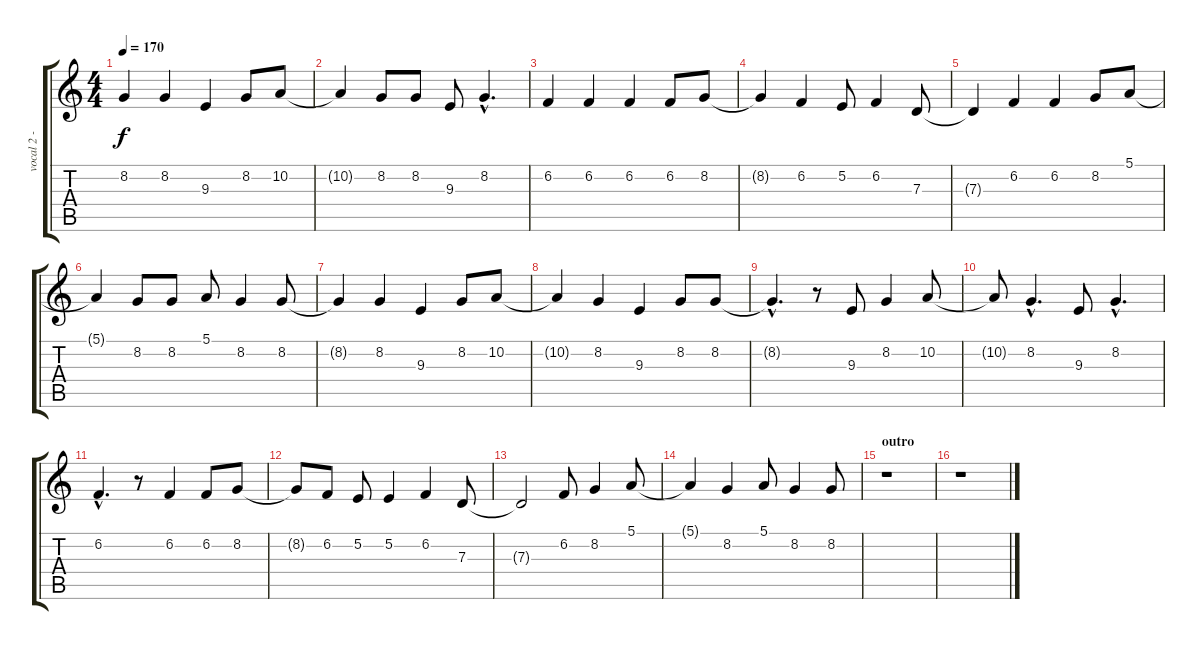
\track ("vocal 2 - Eddy" "vocal 2 - ") {instrument synthbrass1}
\staff {score tabs}
\tuning (E4 B3 G3 D3 A2 E2) {hide}
\ts (4 4)
\tempo 170
\clef g2
\ks c
8.2{t}.4{dy f} 8.2.4 9.3.4 8.2.8 10.2.8 |
10.2{t}.4 8.2.8 8.2.8 9.3.8 8.2{hac}.4{d} |
6.2.4 6.2.4 6.2.4 6.2.8 8.2.8 |
8.2{t}.4 6.2.4 5.2.8 6.2.4 7.3.8 |
7.3{t}.4 6.2.4 6.2.4 8.2.8 5.1.8 |
5.1{t}.4 8.2.8 8.2.8 5.1.8 8.2.4 8.2.8 |
8.2{t}.4 8.2.4 9.3.4 8.2.8 10.2.8 |
10.2{t}.4 8.2.4 9.3.4 8.2.8 8.2.8 |
8.2{hac t}.4{d} r.8 9.3.8 8.2.4 10.2.8 |
10.2{t}.8 8.2{hac}.4{d} 9.3.8 8.2{hac}.4{d} |
6.2{hac}.4{d} r.8 6.2.4 6.2.8 8.2.8 |
8.2{t}.8 6.2.8 5.2.8 5.2.4 6.2.4 7.3.8 |
7.3{t}.2 6.2.8 8.2.4 5.1.8 |
5.1{t}.4 8.2.4 5.1.8 8.2.4 8.2.8 |
\section ("" "outro")
r.1 |
r.1
